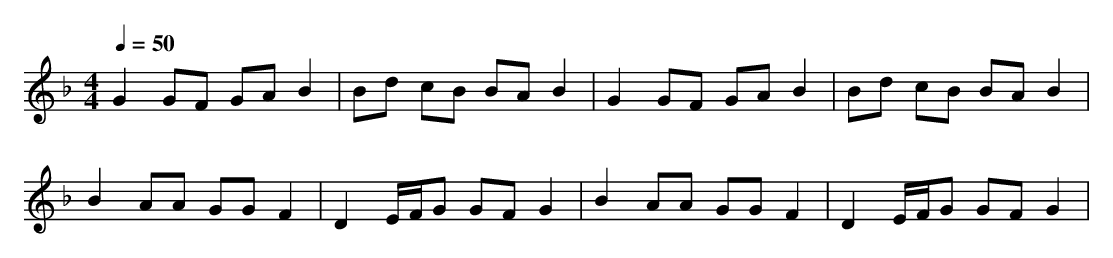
X:1
T:
M: 4/4
L: 1/8
Q:1/4=50
K:F % 1 flats
G2 GF GA B2|Bd cB BA B2|G2 GF GA B2|Bd cB BA B2|
B2 AA GG F2|D2 E/2F/2G GF G2|B2 AA GG F2|D2 E/2F/2G GF G2|
